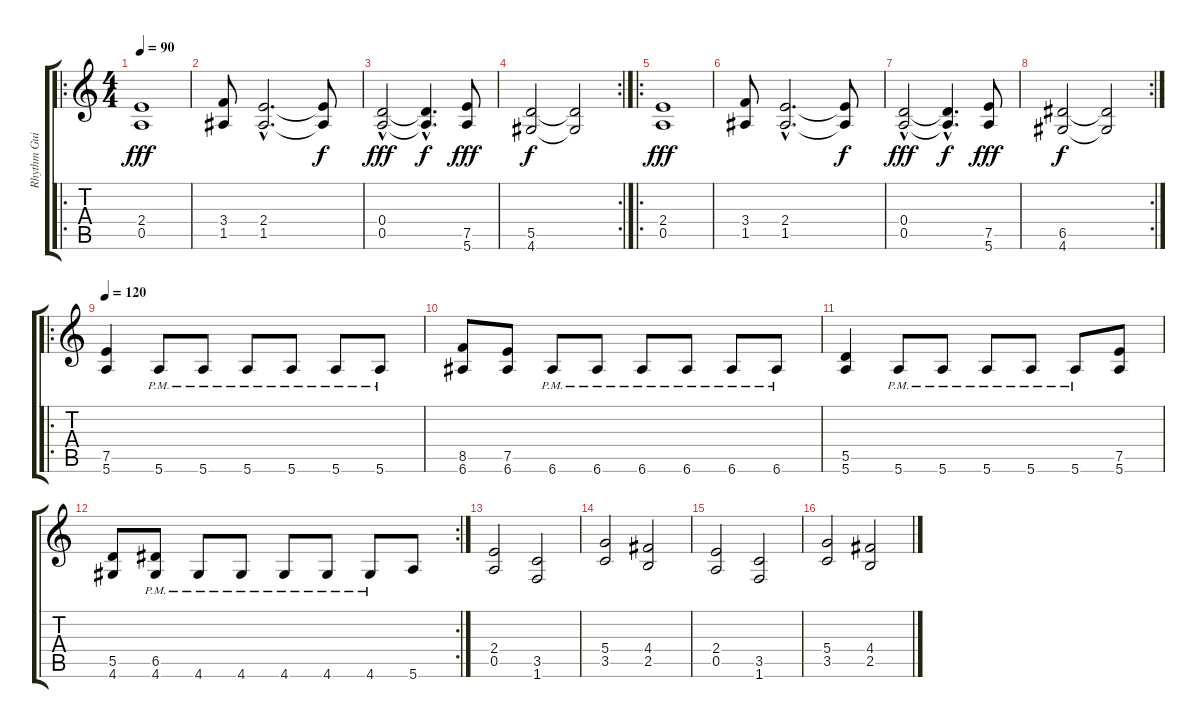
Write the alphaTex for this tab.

\track ("Rhythm Guitar" "Rhythm Gui") {instrument distortionguitar}
\staff {score tabs}
\tuning (E4 B3 G3 D3 A2 E2) {hide}
\ro
\ts (4 4)
\tempo 90
\clef g2
\ks c
(2.4 0.5).1{dy fff volume 0} |
(3.4 1.5).8{volume 16} (2.4{hac} 1.5{hac}).2{d volume 0} (2.4{t} 1.5{t}).8{dy f volume 16} |
(0.4{hac} 0.5).2{dy fff volume 0} (0.4{hac t} 0.5{hac t}).4{d dy f volume 16} (7.5 5.6).8{dy fff} |
\rc 2
(5.5 4.6).2{dy f volume 0} (5.5{t} 4.6{t}).2{volume 16} |
\ro
(2.4 0.5).1{dy fff volume 0} |
(3.4 1.5).8{volume 16} (2.4{hac} 1.5{hac}).2{d volume 0} (2.4{t} 1.5{t}).8{dy f volume 16} |
(0.4{hac} 0.5).2{dy fff volume 0} (0.4{hac t} 0.5{hac t}).4{d dy f volume 16} (7.5 5.6).8{dy fff} |
\rc 2
(6.5 4.6).2{dy f volume 0} (6.5{t} 4.6{t}).2{volume 16} |
\ro
\tempo 120
(7.5 5.6).4 5.6{pm}.8 5.6{pm}.8 5.6{pm}.8 5.6{pm}.8 5.6{pm}.8 5.6{pm}.8 |
(8.5 6.6).8 (7.5 6.6).8 6.6{pm}.8 6.6{pm}.8 6.6{pm}.8 6.6{pm}.8 6.6{pm}.8 6.6{pm}.8 |
(5.5 5.6).4 5.6{pm}.8 5.6{pm}.8 5.6{pm}.8 5.6{pm}.8 5.6{pm}.8 (7.5 5.6).8 |
\rc 2
(5.5 4.6).8 (6.5 4.6{pm}).8 4.6{pm}.8 4.6{pm}.8 4.6{pm}.8 4.6{pm}.8 4.6{pm}.8 5.6.8 |
(2.4 0.5).2 (3.5 1.6).2 |
(5.4 3.5).2 (4.4 2.5).2 |
(2.4 0.5).2 (3.5 1.6).2 |
(5.4 3.5).2 (4.4 2.5).2
